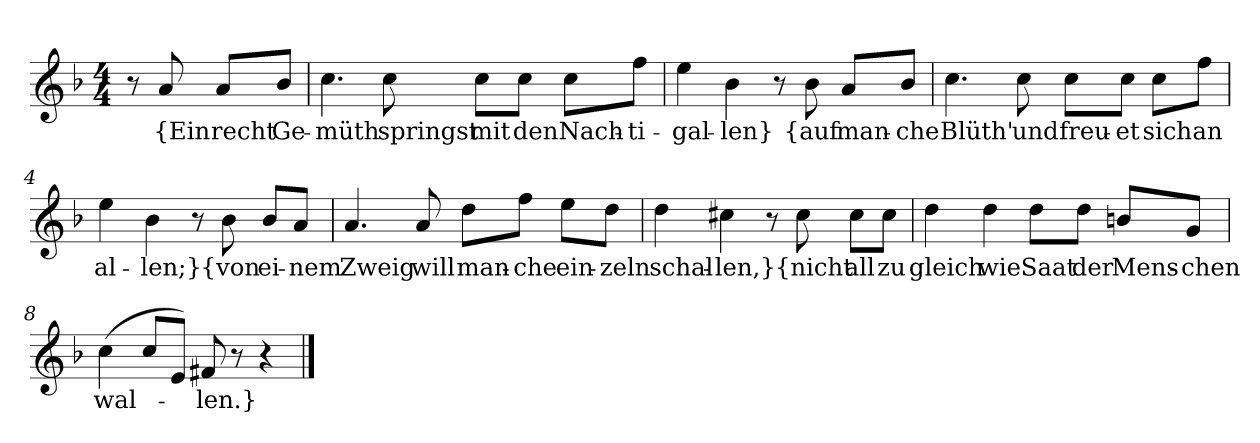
**kern	**text
*part1	*part1
*staff1	*staff1
*clefG2	*
*k[b-]	*
*M4/4	*
=	=
8r	.
8a	{Ein
8a/L	recht
8b-/J	Ge-
=1	=1
4.cc	müth
8cc	springst
8cc\L	mit
8cc\J	den
8cc\L	Nach-
8ff\J	-ti-
=2	=2
4ee	-gal-
4b-	-len}
8r	.
8b-	{auf
8a/L	man-
8b-/J	-che
=3	=3
4.cc	Blüth'
8cc	und
8cc\L	freu-
8cc\J	-et
8cc\L	sich
8ff\J	an
=4	=4
4ee	al-
4b-	-len;}
8r	.
8b-	{von
8b-/L	ei-
8a/J	-nem
=5	=5
4.a	Zweig
8a	will
8dd\L	man-
8ff\J	-che
8ee\L	ein-
8dd\J	-zeln
=6	=6
4dd	schal-
4cc#X	-len,}
8r	.
8cc#	{nicht
8cc#\L	all
8cc#\J	zu
=7	=7
4dd	gleich
4dd	wie
8dd\L	Saat
8dd\J	der
8bn/L	Mens-
8g/J	-chen
=8	=8
(4cc	wal-
8cc/L	.
8e/J)	.
8f#X	-len.}
8r	.
4r	.
==	==
*-	*-
